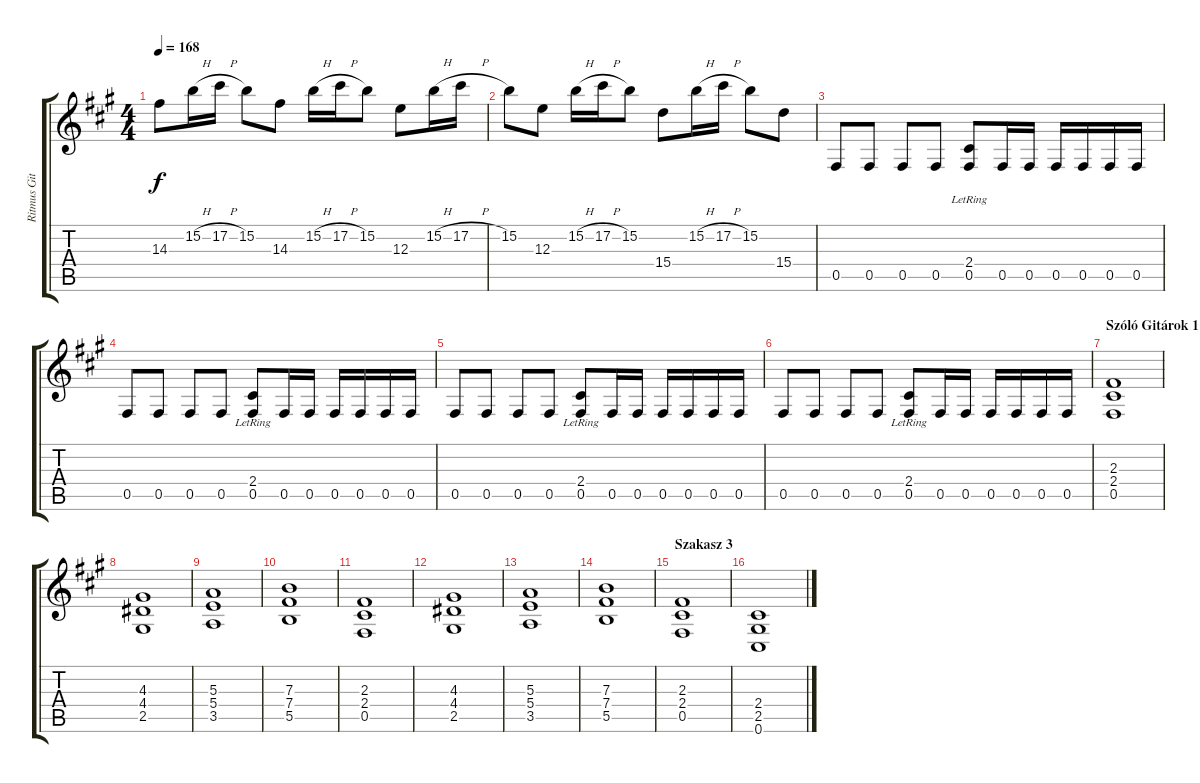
\track ("Ritmus Gitár 1" "Ritmus Git") {instrument distortionguitar}
\staff {score tabs}
\tuning (Db4 Ab3 E3 B2 Gb2 Db2) {hide}
\ts (4 4)
\tempo 168
\clef g2
\ks f#minor
14.3.8{dy f} 15.2{h}.16 17.2{h}.16 15.2.8 14.3.8 15.2{h}.16 17.2{h}.16 15.2.8 12.3.8 15.2{h}.16 17.2{h}.16 |
15.2.8 12.3.8 15.2{h}.16 17.2{h}.16 15.2.8 15.4.8 15.2{h}.16 17.2{h}.16 15.2.8 15.4.8 |
0.5.8 0.5.8 0.5.8 0.5.8 (2.4{lr} 0.5).8 0.5.16 0.5.16 0.5.16 0.5.16 0.5.16 0.5.16 |
0.5.8 0.5.8 0.5.8 0.5.8 (2.4{lr} 0.5).8 0.5.16 0.5.16 0.5.16 0.5.16 0.5.16 0.5.16 |
0.5.8 0.5.8 0.5.8 0.5.8 (2.4{lr} 0.5).8 0.5.16 0.5.16 0.5.16 0.5.16 0.5.16 0.5.16 |
0.5.8 0.5.8 0.5.8 0.5.8 (2.4{lr} 0.5).8 0.5.16 0.5.16 0.5.16 0.5.16 0.5.16 0.5.16 |
\section ("" "Szóló Gitárok 1")
(2.3 2.4 0.5).1 |
(4.3 4.4 2.5).1 |
(5.3 5.4 3.5).1 |
(7.3 7.4 5.5).1 |
(2.3 2.4 0.5).1 |
(4.3 4.4 2.5).1 |
(5.3 5.4 3.5).1 |
(7.3 7.4 5.5).1 |
\section ("" "Szakasz 3")
(2.3 2.4 0.5).1 |
(2.4 2.5 0.6).1
